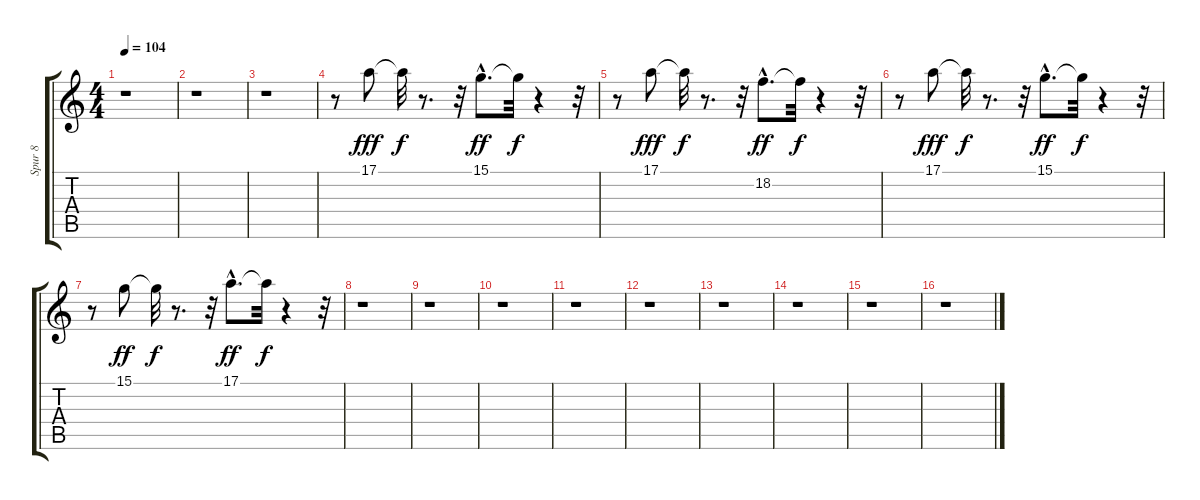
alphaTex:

\track ("Spur 8" "Spur 8") {instrument electricpiano1}
\staff {score tabs}
\tuning (E4 B3 G3 D3 A2 E2) {hide}
\ts (4 4)
\tempo 104
\clef g2
\ks c
r.1{dy mp} |
r.1 |
r.1 |
r.8 17.1.8{dy fff} 17.1{t}.32{dy f} r.8{d} r.32 15.1{hac}.8{d dy ff} 15.1{t}.32{dy f} r.4 r.32 |
r.8 17.1.8{dy fff} 17.1{t}.32{dy f} r.8{d} r.32 18.2{hac}.8{d dy ff} 18.2{t}.32{dy f} r.4 r.32 |
r.8 17.1.8{dy fff} 17.1{t}.32{dy f} r.8{d} r.32 15.1{hac}.8{d dy ff} 15.1{t}.32{dy f} r.4 r.32 |
r.8 15.1.8{dy ff} 15.1{t}.32{dy f} r.8{d} r.32 17.1{hac}.8{d dy ff} 17.1{t}.32{dy f} r.4 r.32 |
r.1 |
r.1 |
r.1 |
r.1 |
r.1 |
r.1 |
r.1 |
r.1 |
r.1
